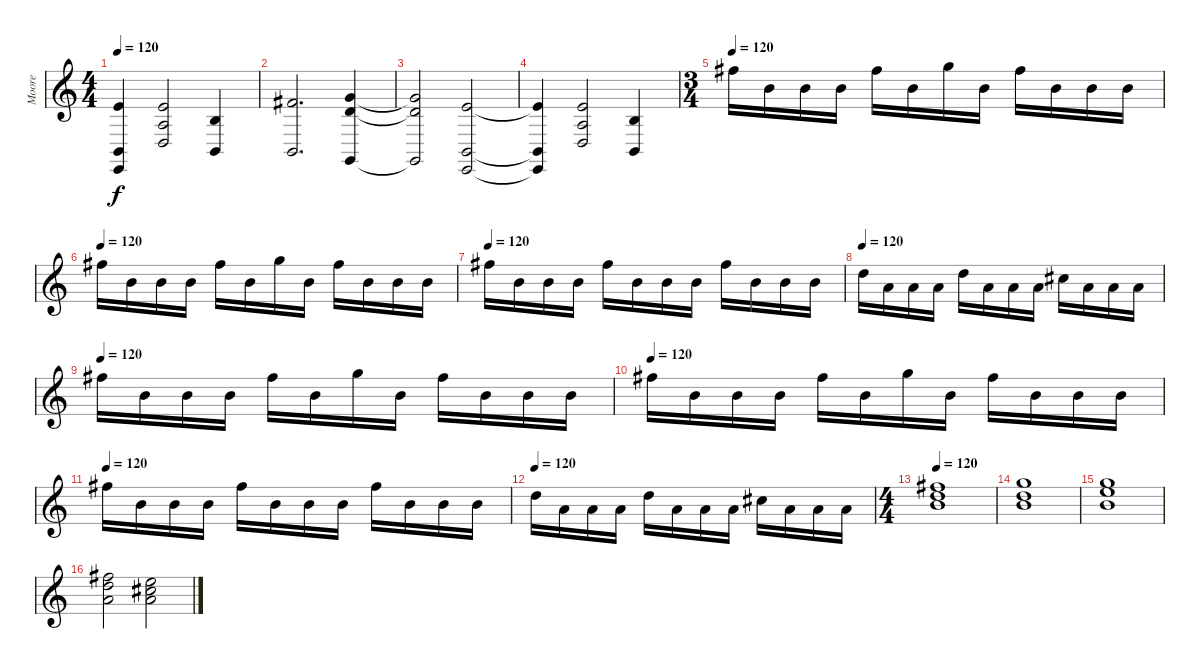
\track ("Moore" "Moore") {instrument rockorgan}
\staff {score}
\tuning (E4 B3 G3 D3 A2 E2) {hide}
\ts (4 4)
\tempo 120
\clef g2
\ks c
(5.2{t} 2.5{t} 0.6{t}).4{dy f} (0.1 2.3 0.4).2 (0.2 2.5).4 |
(2.1 2.5).2{d} (3.1 3.2 3.6).4 |
(3.1{t} 3.2{t} 3.6{t}).2 (5.2 2.5 0.6).2 |
(5.2{t} 2.5{t} 0.6{t}).4 (0.1 2.3 0.4).2 (0.2 2.5).4 |
\ts (3 4)
\tempo 120
14.1.16{volume 13 instrument stringensemble1} 16.3.16 16.3.16 16.3.16 14.1.16 16.3.16 15.1.16 16.3.16 14.1.16 16.3.16 16.3.16 16.3.16 |
\tempo 120
14.1.16{volume 13 instrument stringensemble1} 16.3.16 16.3.16 16.3.16 14.1.16 16.3.16 15.1.16 16.3.16 14.1.16 16.3.16 16.3.16 16.3.16 |
\tempo 120
14.1.16{volume 13 instrument stringensemble1} 16.3.16 16.3.16 16.3.16 14.1.16 16.3.16 16.3.16 16.3.16 14.1.16 16.3.16 16.3.16 16.3.16 |
\tempo 120
15.2.16{volume 13 instrument stringensemble1} 14.3.16 14.3.16 14.3.16 15.2.16 14.3.16 14.3.16 14.3.16 14.2.16 14.3.16 14.3.16 14.3.16 |
\tempo 120
14.1.16{volume 13 instrument stringensemble1} 16.3.16 16.3.16 16.3.16 14.1.16 16.3.16 15.1.16 16.3.16 14.1.16 16.3.16 16.3.16 16.3.16 |
\tempo 120
14.1.16{volume 13 instrument stringensemble1} 16.3.16 16.3.16 16.3.16 14.1.16 16.3.16 15.1.16 16.3.16 14.1.16 16.3.16 16.3.16 16.3.16 |
\tempo 120
14.1.16{volume 13 instrument stringensemble1} 16.3.16 16.3.16 16.3.16 14.1.16 16.3.16 16.3.16 16.3.16 14.1.16 16.3.16 16.3.16 16.3.16 |
\tempo 120
15.2.16{volume 13 instrument stringensemble1} 14.3.16 14.3.16 14.3.16 15.2.16 14.3.16 14.3.16 14.3.16 14.2.16 14.3.16 14.3.16 14.3.16 |
\ts (4 4)
\tempo 120
(14.1 15.2 16.3).1{volume 11 instrument synthstrings2} |
(15.1 15.2 16.3).1 |
(15.1 17.2 16.3).1 |
(14.1 15.2 14.3).2 (12.1 14.2 14.3).2
